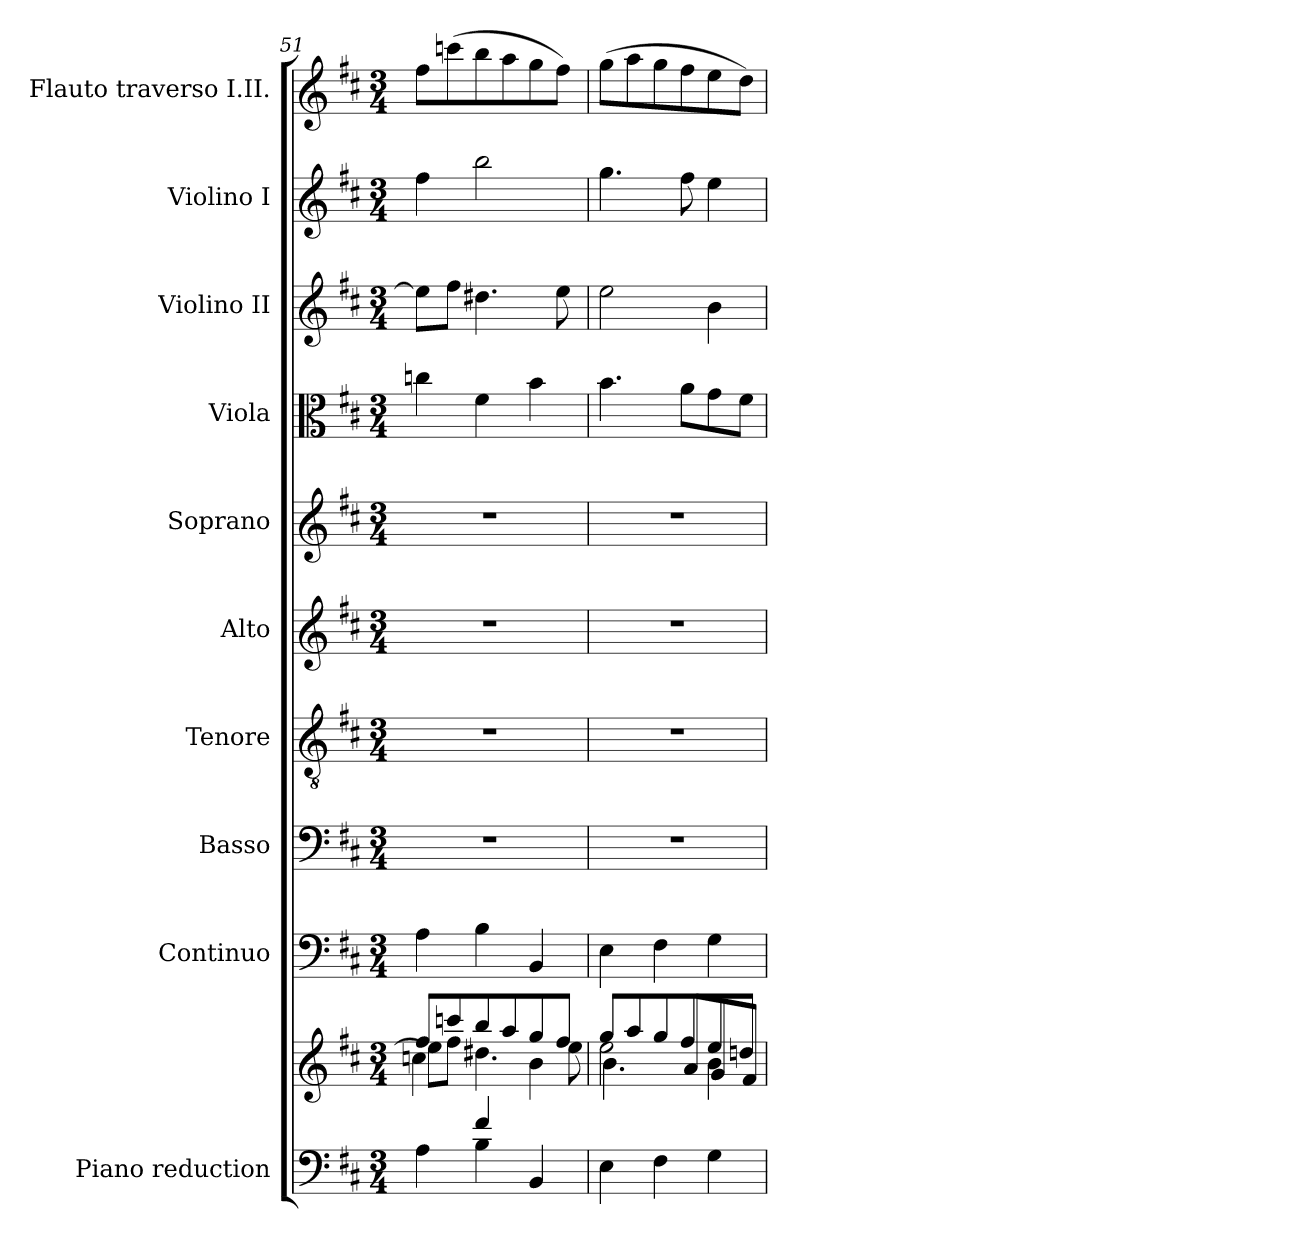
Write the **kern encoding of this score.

**kern	**kern	**kern	**kern	**kern	**kern	**kern	**kern	**kern	**kern	**kern
*part10	*part10	*part9	*part8	*part7	*part6	*part5	*part4	*part3	*part2	*part1
*staff11	*staff10	*staff9	*staff8	*staff7	*staff6	*staff5	*staff4	*staff3	*staff2	*staff1
*I"Piano reduction	*	*I"Continuo	*I"Basso	*I"Tenore	*I"Alto	*I"Soprano	*I"Viola	*I"Violino II	*I"Violino I	*I"Flauto traverso I.II.
*I'Pno	*	*	*	*	*	*	*I'Vla	*I'Vln	*I'Vln	*I'Fl
*clefF4	*clefG2	*clefF4	*clefF4	*clefGv2	*clefG2	*clefG2	*clefC3	*clefG2	*clefG2	*clefG2
*k[f#c#]	*k[f#c#]	*k[f#c#]	*k[f#c#]	*k[f#c#]	*k[f#c#]	*k[f#c#]	*k[f#c#]	*k[f#c#]	*k[f#c#]	*k[f#c#]
*M3/4	*M3/4	*M3/4	*M3/4	*M3/4	*M3/4	*M3/4	*M3/4	*M3/4	*M3/4	*M3/4
=51	=51	=51	=51	=51	=51	=51	=51	=51	=51	=51
*^	*^	*	*	*	*	*	*	*	*	*
*	*	*	*^	*	*	*	*	*	*	*	*	*
4ryy	4A\	8ff#/L	8ee\L]	4ccn\	4A\	2.r	2.r	2.r	2.r	4ccn\	8ee\L]	4ff#\	8ff#\L
.	.	8cccn/	8ff#\J	.	.	.	.	.	.	.	8ff#\J	.	(8cccn\
4f#/	4B\	8bb/	4.dd#X\	4ryy	4B\	.	.	.	.	4f#\	4.dd#X\	2bb\	8bb\
.	.	8aa/	.	.	.	.	.	.	.	.	.	.	8aa\
4ryy	4BB/	8gg/	.	4b\	4BB/	.	.	.	.	4b\	.	.	8gg\
.	.	8ff#/J	8ee\	.	.	.	.	.	.	.	8ee\	.	8ff#\J)
*v	*v	*	*	*	*	*	*	*	*	*	*	*	*
=52	=52	=52	=52	=52	=52	=52	=52	=52	=52	=52	=52	=52
4E\	8gg/L	2ee\	4.b\	4E\	2.r	2.r	2.r	2.r	4.b\	2ee\	4.gg\	(8gg\L
.	8aa/	.	.	.	.	.	.	.	.	.	.	8aa\
4F#\	8gg/	.	.	4F#\	.	.	.	.	.	.	.	8gg\
.	8ff#/	.	8a/L	.	.	.	.	.	8a\L	.	8ff#\	8ff#\
4G\	8ee/	4b\	8g/	4G\	.	.	.	.	8g\	4b\	4ee\	8ee\
.	8ddn/J	.	8f#/J	.	.	.	.	.	8f#\J	.	.	8dd\J)
*	*v	*v	*v	*	*	*	*	*	*	*	*	*
=	=	=	=	=	=	=	=	=	=	=
*-	*-	*-	*-	*-	*-	*-	*-	*-	*-	*-
